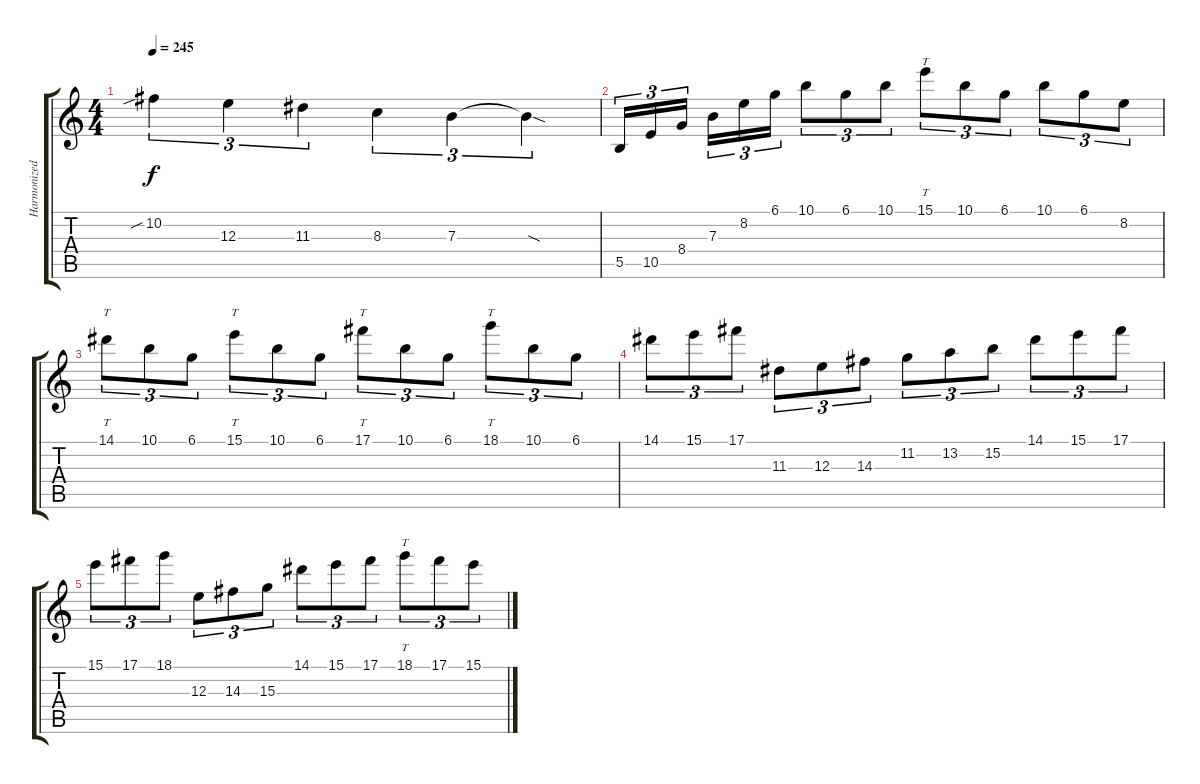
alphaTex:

\track ("Harmonized guitar" "Harmonized") {instrument overdrivenguitar}
\staff {score tabs}
\tuning (Db4 Ab3 E3 B2 Gb2 B1) {hide}
\ts (4 4)
\tempo 245
\clef g2
\ks c
10.2{sib}.4{tu (3 2) dy f} 12.3.4{tu (3 2)} 11.3.4{tu (3 2)} 8.3.4{tu (3 2)} 7.3.4{tu (3 2)} 7.3{sod t}.4{tu (3 2)} |
5.5.16{tu (3 2)} 10.5.16{tu (3 2)} 8.4.16{tu (3 2) beam splitsecondary} 7.3.16{tu (3 2)} 8.2.16{tu (3 2)} 6.1.16{tu (3 2)} 10.1.8{tu (3 2)} 6.1.8{tu (3 2)} 10.1.8{tu (3 2)} 15.1.8{tt tu (3 2)} 10.1.8{tu (3 2)} 6.1.8{tu (3 2)} 10.1.8{tu (3 2)} 6.1.8{tu (3 2)} 8.2.8{tu (3 2)} |
14.1.8{tt tu (3 2)} 10.1.8{tu (3 2)} 6.1.8{tu (3 2)} 15.1.8{tt tu (3 2)} 10.1.8{tu (3 2)} 6.1.8{tu (3 2)} 17.1.8{tt tu (3 2)} 10.1.8{tu (3 2)} 6.1.8{tu (3 2)} 18.1.8{tt tu (3 2)} 10.1.8{tu (3 2)} 6.1.8{tu (3 2)} |
14.1.8{tu (3 2)} 15.1.8{tu (3 2)} 17.1.8{tu (3 2)} 11.3.8{tu (3 2)} 12.3.8{tu (3 2)} 14.3.8{tu (3 2)} 11.2.8{tu (3 2)} 13.2.8{tu (3 2)} 15.2.8{tu (3 2)} 14.1.8{tu (3 2)} 15.1.8{tu (3 2)} 17.1.8{tu (3 2)} |
15.1.8{tu (3 2)} 17.1.8{tu (3 2)} 18.1.8{tu (3 2)} 12.3.8{tu (3 2)} 14.3.8{tu (3 2)} 15.3.8{tu (3 2)} 14.1.8{tu (3 2)} 15.1.8{tu (3 2)} 17.1.8{tu (3 2)} 18.1.8{tt tu (3 2)} 17.1.8{tu (3 2)} 15.1.8{tu (3 2)}
